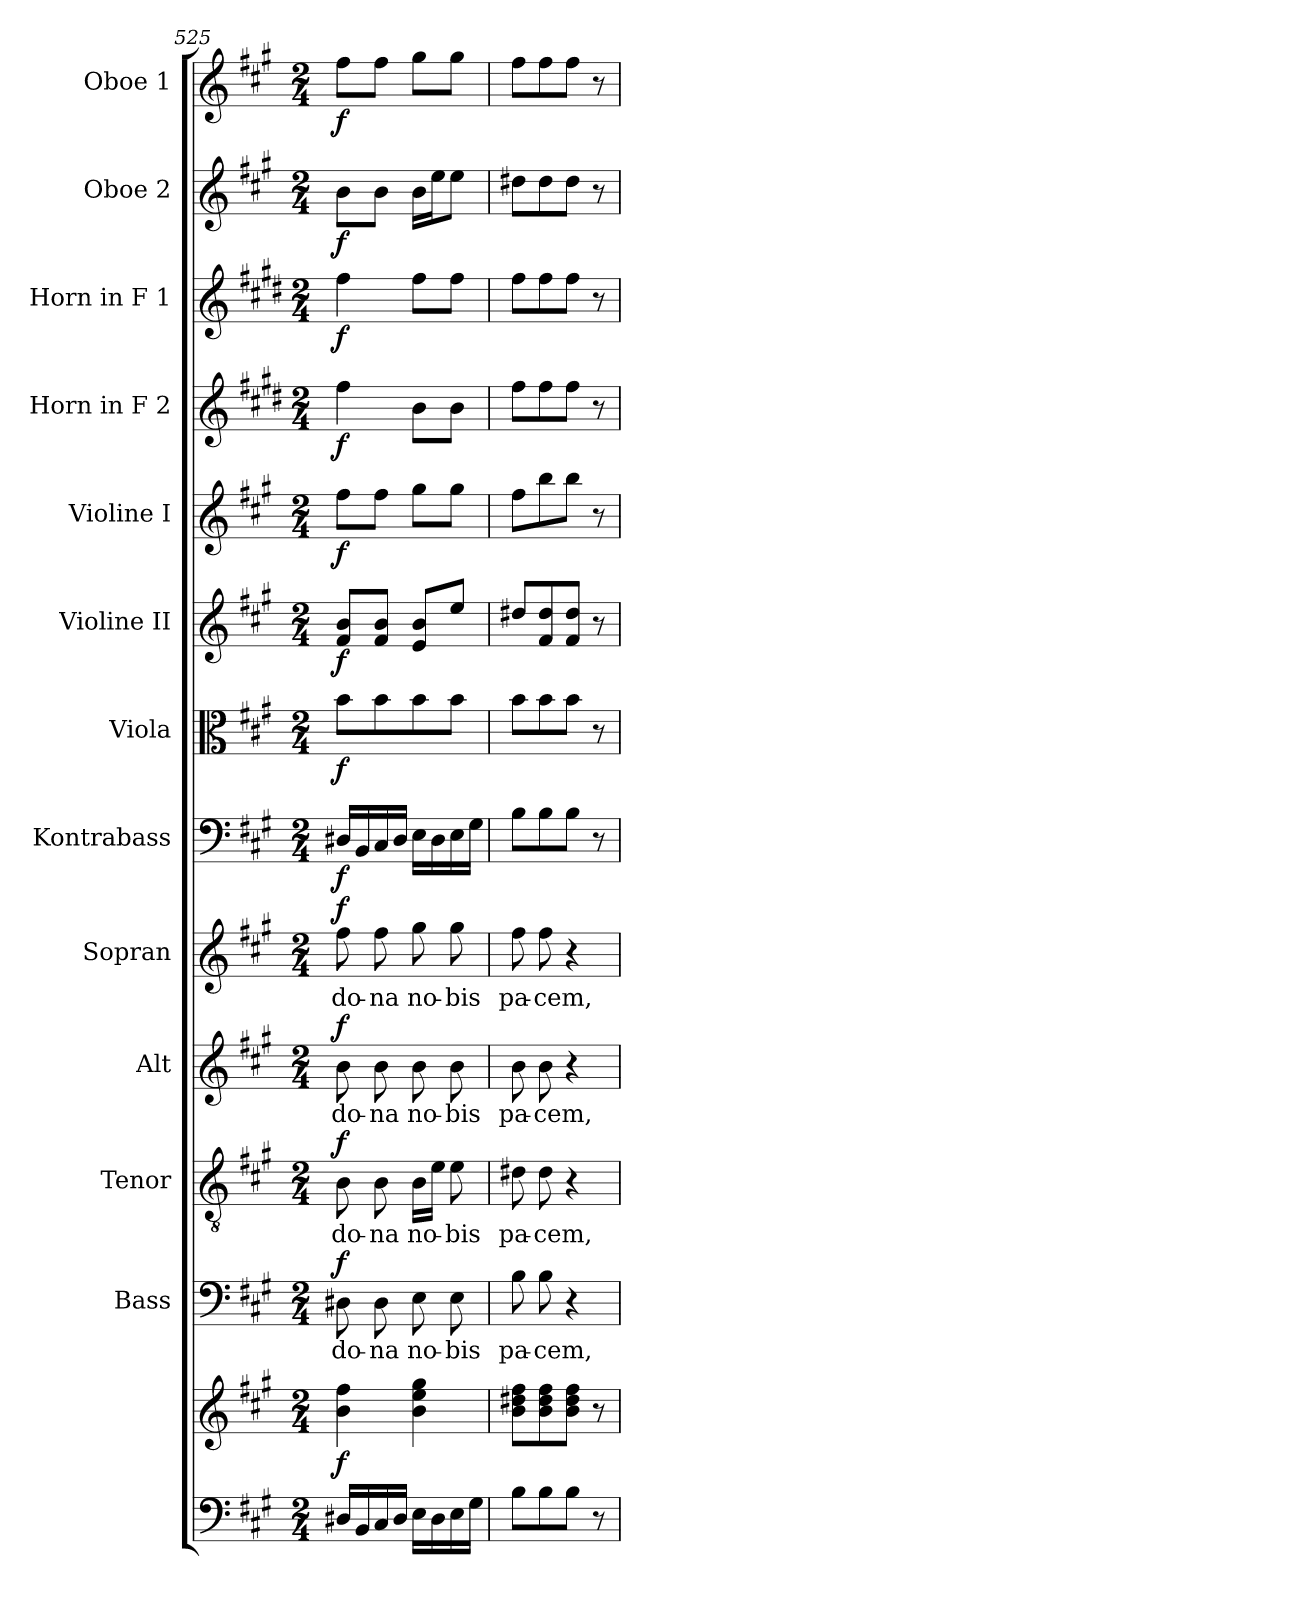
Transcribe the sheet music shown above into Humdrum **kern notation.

**kern	**kern	**dynam	**kern	**text	**dynam	**kern	**text	**dynam	**kern	**text	**dynam	**kern	**text	**dynam	**kern	**dynam	**kern	**dynam	**kern	**dynam	**kern	**dynam	**kern	**dynam	**kern	**dynam	**kern	**dynam	**kern	**dynam
*part13	*part13	*part13	*part12	*part12	*part12	*part11	*part11	*part11	*part10	*part10	*part10	*part9	*part9	*part9	*part8	*part8	*part7	*part7	*part6	*part6	*part5	*part5	*part4	*part4	*part3	*part3	*part2	*part2	*part1	*part1
*staff14	*staff13	*staff13/14	*staff12	*staff12	*staff12	*staff11	*staff11	*staff11	*staff10	*staff10	*staff10	*staff9	*staff9	*staff9	*staff8	*staff8	*staff7	*staff7	*staff6	*staff6	*staff5	*staff5	*staff4	*staff4	*staff3	*staff3	*staff2	*staff2	*staff1	*staff1
*	*	*	*I"Bass	*	*	*I"Tenor	*	*	*I"Alt	*	*	*I"Sopran	*	*	*I"Kontrabass	*	*I"Viola	*	*I"Violine II	*	*I"Violine I	*	*I"Horn in F 2	*	*I"Horn in F 1	*	*I"Oboe 2	*	*I"Oboe 1	*
*	*	*	*I'B.	*	*	*I'T.	*	*	*I'A.	*	*	*I'S.	*	*	*I'Kb.	*	*I'Vla.	*	*I'Vl. II	*	*I'Vl. I	*	*	*	*	*	*I'Ob.. 2	*	*I'Ob. 1	*
*clefF4	*clefG2	*	*clefF4	*	*	*clefGv2	*	*	*clefG2	*	*	*clefG2	*	*	*clefF4	*	*clefC3	*	*clefG2	*	*clefG2	*	*clefG2	*	*clefG2	*	*clefG2	*	*clefG2	*
*	*	*	*	*	*	*	*	*	*	*	*	*	*	*	*ITrd7c12	*	*	*	*	*	*	*	*ITrd4c7	*	*ITrd4c7	*	*	*	*	*
*k[f#c#g#]	*k[f#c#g#]	*	*k[f#c#g#]	*	*	*k[f#c#g#]	*	*	*k[f#c#g#]	*	*	*k[f#c#g#]	*	*	*k[f#c#g#]	*	*k[f#c#g#]	*	*k[f#c#g#]	*	*k[f#c#g#]	*	*k[f#c#g#]	*	*k[f#c#g#]	*	*k[f#c#g#]	*	*k[f#c#g#]	*
*A:	*A:	*	*A:	*	*	*A:	*	*	*A:	*	*	*A:	*	*	*A:	*	*A:	*	*A:	*	*A:	*	*A:	*	*A:	*	*A:	*	*A:	*
*M2/4	*M2/4	*	*M2/4	*	*	*M2/4	*	*	*M2/4	*	*	*M2/4	*	*	*M2/4	*	*M2/4	*	*M2/4	*	*M2/4	*	*M2/4	*	*M2/4	*	*M2/4	*	*M2/4	*
=525	=525	=525	=525	=525	=525	=525	=525	=525	=525	=525	=525	=525	=525	=525	=525	=525	=525	=525	=525	=525	=525	=525	=525	=525	=525	=525	=525	=525	=525	=525
!	!	!LO:DY:b	!	!LO:LY:b	!LO:DY:a	!	!LO:LY:b	!LO:DY:a	!	!LO:LY:b	!LO:DY:a	!	!LO:LY:b	!LO:DY:a	!	!LO:DY:b	!	!LO:DY:b	!	!LO:DY:b	!	!LO:DY:b	!	!LO:DY:b	!	!LO:DY:b	!	!LO:DY:b	!	!LO:DY:b
16D#X/LL	4b\ 4ff#\	f	8D#X\	do-	f	8B\	do-	f	8b\	do-	f	8ff#\	do-	f	16DD#X/LL	f	8b\L	f	8f#/ 8b/L	f	8ff#\L	f	4b\	f	4b\	f	8b\L	f	8ff#\L	f
16BB/	.	.	.	.	.	.	.	.	.	.	.	.	.	.	16BBB/	.	.	.	.	.	.	.	.	.	.	.	.	.	.	.
!	!	!	!	!LO:LY:b	!	!	!LO:LY:b	!	!	!LO:LY:b	!	!	!LO:LY:b	!	!	!	!	!	!	!	!	!	!	!	!	!	!	!	!	!
16C#/	.	.	8D#\	-na	.	8B\	-na	.	8b\	-na	.	8ff#\	-na	.	16CC#/	.	8b\	.	8f#/ 8b/J	.	8ff#\J	.	.	.	.	.	8b\J	.	8ff#\J	.
16D#/JJ	.	.	.	.	.	.	.	.	.	.	.	.	.	.	16DD#/JJ	.	.	.	.	.	.	.	.	.	.	.	.	.	.	.
!	!	!	!	!LO:LY:b	!	!	!LO:LY:b	!	!	!LO:LY:b	!	!	!LO:LY:b	!	!	!	!	!	!	!	!	!	!	!	!	!	!	!	!	!
16E\LL	4b\ 4ee\ 4gg#\	.	8E\	no-	.	16B\LL	no-	.	8b\	no-	.	8gg#\	no-	.	16EE\LL	.	8b\	.	8e/ 8b/L	.	8gg#\L	.	8e\L	.	8b\L	.	16b\LL	.	8gg#\L	.
16D#\	.	.	.	.	.	16e\JJ	.	.	.	.	.	.	.	.	16DD#\	.	.	.	.	.	.	.	.	.	.	.	16ee\J	.	.	.
!	!	!	!	!LO:LY:b	!	!	!LO:LY:b	!	!	!LO:LY:b	!	!	!LO:LY:b	!	!	!	!	!	!	!	!	!	!	!	!	!	!	!	!	!
16E\	.	.	8E\	-bis	.	8e\	-bis	.	8b\	-bis	.	8gg#\	-bis	.	16EE\	.	8b\J	.	8ee/J	.	8gg#\J	.	8e\J	.	8b\J	.	8ee\J	.	8gg#\J	.
16G#\JJ	.	.	.	.	.	.	.	.	.	.	.	.	.	.	16GG#\JJ	.	.	.	.	.	.	.	.	.	.	.	.	.	.	.
!!LO:PB:g=z
=526	=526	=526	=526	=526	=526	=526	=526	=526	=526	=526	=526	=526	=526	=526	=526	=526	=526	=526	=526	=526	=526	=526	=526	=526	=526	=526	=526	=526	=526	=526
!	!	!	!	!LO:LY:b	!	!	!LO:LY:b	!	!	!LO:LY:b	!	!	!LO:LY:b	!	!	!	!	!	!	!	!	!	!	!	!	!	!	!	!	!
8B\L	8b\ 8dd#X\ 8ff#\L	.	8B\	pa-	.	8d#X\	pa-	.	8b\	pa-	.	8ff#\	pa-	.	8BB\L	.	8b\L	.	8dd#X/L	.	8ff#\L	.	8b\L	.	8b\L	.	8dd#X\L	.	8ff#\L	.
!	!	!	!	!LO:LY:b	!	!	!LO:LY:b	!	!	!LO:LY:b	!	!	!LO:LY:b	!	!	!	!	!	!	!	!	!	!	!	!	!	!	!	!	!
8B\	8b\ 8dd#\ 8ff#\	.	8B\	-cem,	.	8d#\	-cem,	.	8b\	-cem,	.	8ff#\	-cem,	.	8BB\	.	8b\	.	8f#/ 8dd#/	.	8bb\	.	8b\	.	8b\	.	8dd#\	.	8ff#\	.
8B\J	8b\ 8dd#\ 8ff#\J	.	4r	.	.	4r	.	.	4r	.	.	4r	.	.	8BB\J	.	8b\J	.	8f#/ 8dd#/J	.	8bb\J	.	8b\J	.	8b\J	.	8dd#\J	.	8ff#\J	.
8r	8r	.	.	.	.	.	.	.	.	.	.	.	.	.	8r	.	8r	.	8r	.	8r	.	8r	.	8r	.	8r	.	8r	.
=	=	=	=	=	=	=	=	=	=	=	=	=	=	=	=	=	=	=	=	=	=	=	=	=	=	=	=	=	=	=
*-	*-	*-	*-	*-	*-	*-	*-	*-	*-	*-	*-	*-	*-	*-	*-	*-	*-	*-	*-	*-	*-	*-	*-	*-	*-	*-	*-	*-	*-	*-
